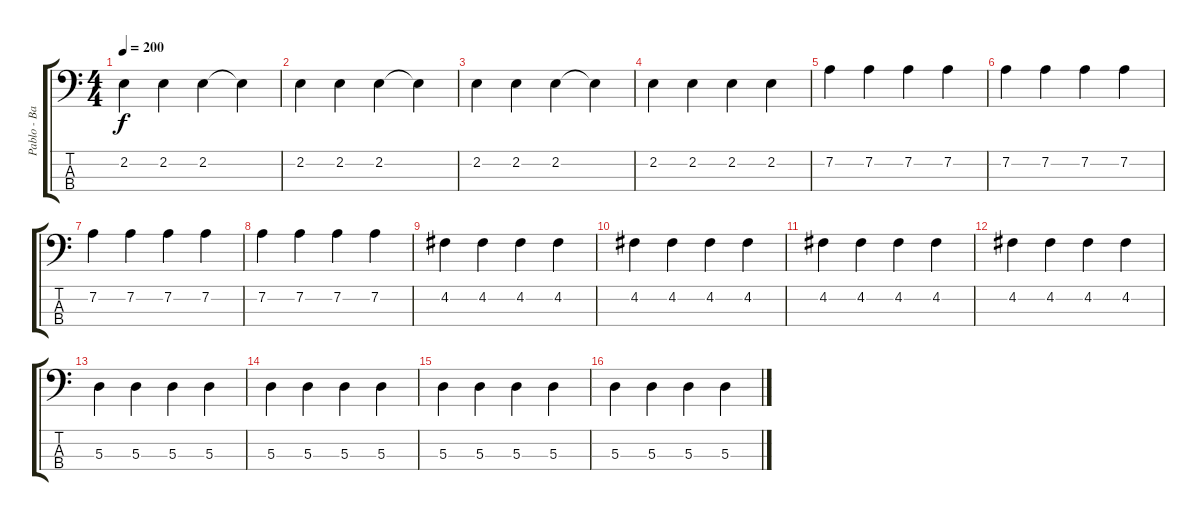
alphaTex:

\track ("Pablo - Bajo" "Pablo - Ba") {instrument electricbasspick}
\staff {score tabs}
\tuning (G2 D2 A1 E1) {hide}
\ts (4 4)
\tempo 200
\clef f4
\ks c
2.2.4{dy f} 2.2.4 2.2.4 2.2{t}.4 |
2.2.4 2.2.4 2.2.4 2.2{t}.4 |
2.2.4 2.2.4 2.2.4 2.2{t}.4 |
2.2.4 2.2.4 2.2.4 2.2.4 |
7.2.4 7.2.4 7.2.4 7.2.4 |
7.2.4 7.2.4 7.2.4 7.2.4 |
7.2.4 7.2.4 7.2.4 7.2.4 |
7.2.4 7.2.4 7.2.4 7.2.4 |
4.2.4 4.2.4 4.2.4 4.2.4 |
4.2.4 4.2.4 4.2.4 4.2.4 |
4.2.4 4.2.4 4.2.4 4.2.4 |
4.2.4 4.2.4 4.2.4 4.2.4 |
5.3.4 5.3.4 5.3.4 5.3.4 |
5.3.4 5.3.4 5.3.4 5.3.4 |
5.3.4 5.3.4 5.3.4 5.3.4 |
5.3.4 5.3.4 5.3.4 5.3.4
